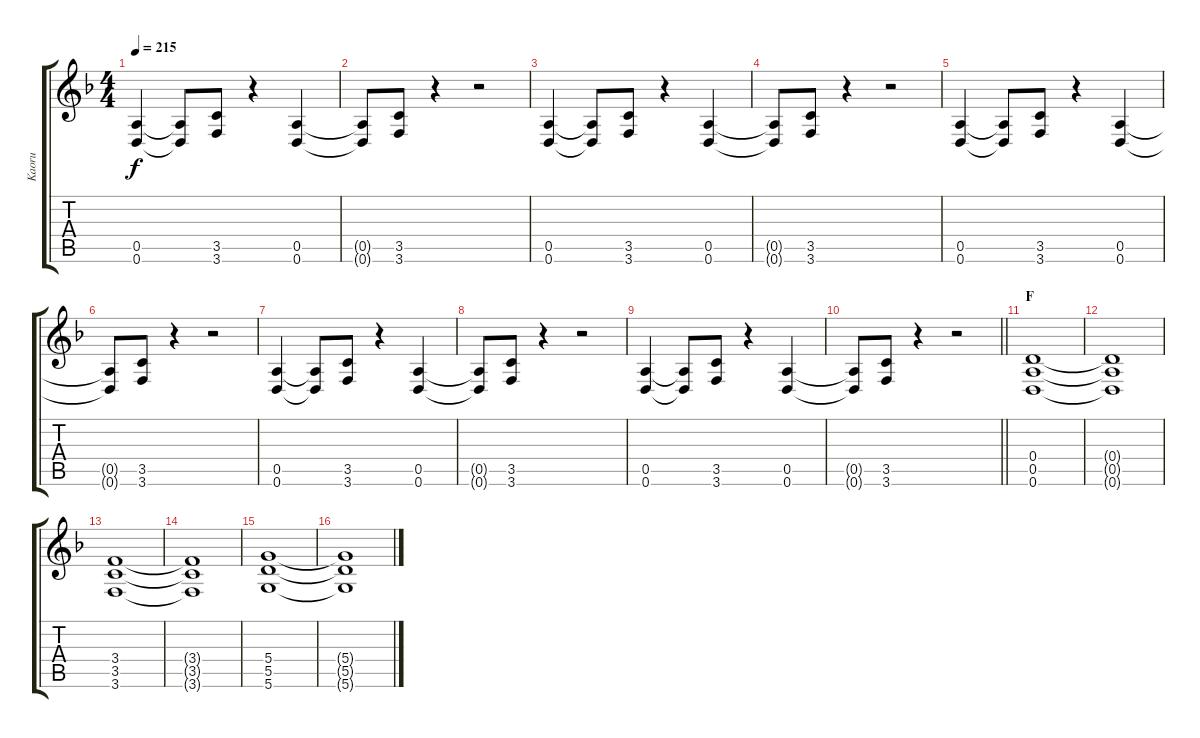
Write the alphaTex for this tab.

\track ("Kaoru" "Kaoru") {instrument overdrivenguitar}
\staff {score tabs}
\tuning (E4 B3 G3 D3 A2 D2) {hide}
\ts (4 4)
\tempo 215
\clef g2
\ks f
(0.5 0.6).4{dy f} (0.5{t} 0.6{t}).8 (3.5 3.6).8 r.4 (0.5 0.6).4 |
(0.5{t} 0.6{t}).8 (3.5 3.6).8 r.4 r.2 |
(0.5 0.6).4 (0.5{t} 0.6{t}).8 (3.5 3.6).8 r.4 (0.5 0.6).4 |
(0.5{t} 0.6{t}).8 (3.5 3.6).8 r.4 r.2 |
(0.5 0.6).4 (0.5{t} 0.6{t}).8 (3.5 3.6).8 r.4 (0.5 0.6).4 |
(0.5{t} 0.6{t}).8 (3.5 3.6).8 r.4 r.2 |
(0.5 0.6).4 (0.5{t} 0.6{t}).8 (3.5 3.6).8 r.4 (0.5 0.6).4 |
(0.5{t} 0.6{t}).8 (3.5 3.6).8 r.4 r.2 |
(0.5 0.6).4 (0.5{t} 0.6{t}).8 (3.5 3.6).8 r.4 (0.5 0.6).4 |
\barLineRight lightlight
(0.5{t} 0.6{t}).8 (3.5 3.6).8 r.4 r.2 |
\section ("" "F")
(0.4 0.5 0.6).1 |
(0.4{t} 0.5{t} 0.6{t}).1 |
(3.4 3.5 3.6).1 |
(3.4{t} 3.5{t} 3.6{t}).1 |
(5.4 5.5 5.6).1 |
(5.4{t} 5.5{t} 5.6{t}).1
